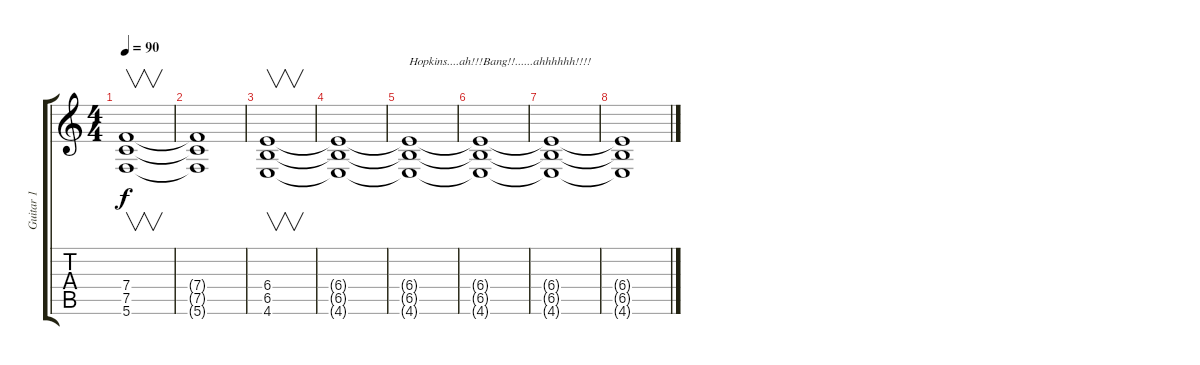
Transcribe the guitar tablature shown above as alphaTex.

\track ("Guitar 1" "Guitar 1") {instrument distortionguitar}
\staff {score tabs}
\tuning (C4 G3 Eb3 Bb2 F2 C2) {hide}
\ts (4 4)
\tempo 90
\clef g2
\ks c
(7.4 7.5 5.6).1{v dy f} |
(7.4{t} 7.5{t} 5.6{t}).1 |
(6.4 6.5 4.6).1{v} |
(6.4{t} 6.5{t} 4.6{t}).1 |
(6.4{t} 6.5{t} 4.6{t}).1{txt "Hopkins....ah!!!Bang!!......ahhhhhh!!!!"} |
(6.4{t} 6.5{t} 4.6{t}).1 |
(6.4{t} 6.5{t} 4.6{t}).1 |
(6.4{t} 6.5{t} 4.6{t}).1
